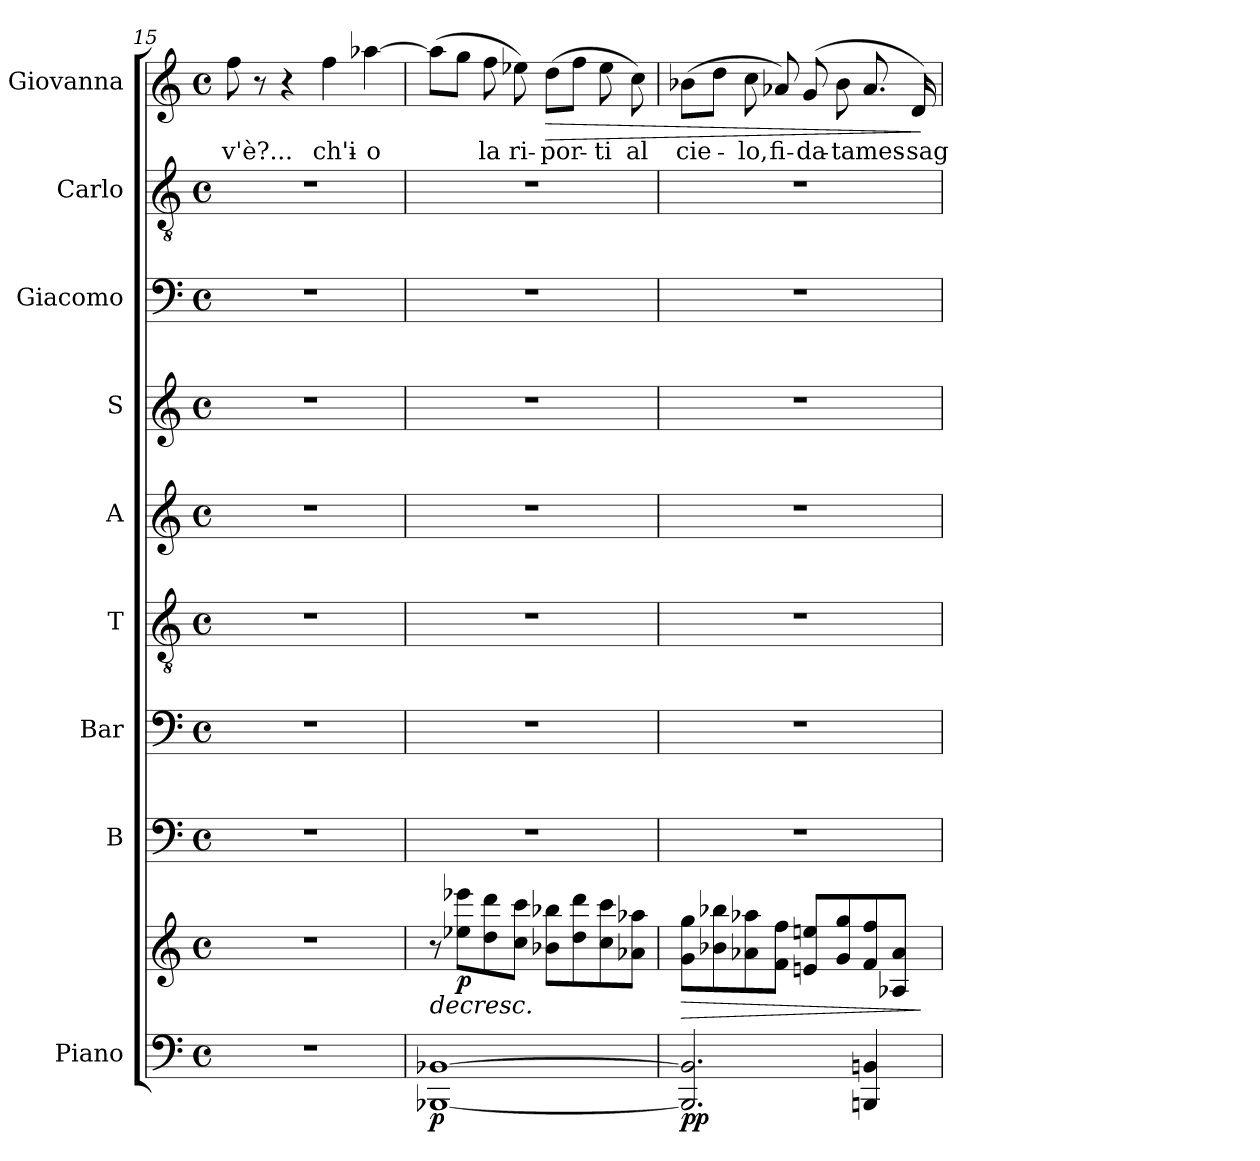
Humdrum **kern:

**kern	**kern	**dynam	**kern	**kern	**kern	**kern	**kern	**kern	**kern	**kern	**text	**dynam
*part9	*part9	*part9	*part8	*part7	*part6	*part5	*part4	*part3	*part2	*part1	*part1	*part1
*staff10	*staff9	*staff9/10	*staff8	*staff7	*staff6	*staff5	*staff4	*staff3	*staff2	*staff1	*staff1	*staff1
*I"Piano	*	*	*I"B	*I"Bar	*I"T	*I"A	*I"S	*I"Giacomo	*I"Carlo	*I"Giovanna	*	*
*I'Pno	*	*	*I'B	*I'Bar	*I'T	*I'A	*I'S	*	*	*I'V	*	*
*clefF4	*clefG2	*	*clefF4	*clefF4	*clefGv2	*clefG2	*clefG2	*clefF4	*clefGv2	*clefG2	*	*
*k[]	*k[]	*	*k[]	*k[]	*k[]	*k[]	*k[]	*k[]	*k[]	*k[]	*	*
*M4/4	*M4/4	*	*M4/4	*M4/4	*M4/4	*M4/4	*M4/4	*M4/4	*M4/4	*M4/4	*	*
*met(c)	*met(c)	*	*met(c)	*met(c)	*met(c)	*met(c)	*met(c)	*met(c)	*met(c)	*met(c)	*	*
=15	=15	=15	=15	=15	=15	=15	=15	=15	=15	=15	=15	=15
1r	1r	.	1r	1r	1r	1r	1r	1r	1r	8ff\	-v'è?...	.
.	.	.	.	.	.	.	.	.	.	8r	.	.
.	.	.	.	.	.	.	.	.	.	4r	.	.
.	.	.	.	.	.	.	.	.	.	4ff\	ch'i-	.
.	.	.	.	.	.	.	.	.	.	[4aa-X\	-o	.
=16	=16	=16	=16	=16	=16	=16	=16	=16	=16	=16	=16	=16
!	!	!LO:HP:b	!	!	!	!	!	!	!	!	!	!
!	!	!LO:DY:n=1:b=2	!	!	!	!	!	!	!	!	!	!
[1BBB-X [1BB-X	8r	> p	1r	1r	1r	1r	1r	1r	1r	(8aa-\L]	.	.
!	!	!LO:DY:n=2:b	!	!	!	!	!	!	!	!	!	!
.	8ee-X\ 8eee-X\L	p	.	.	.	.	.	.	.	8gg\J	.	.
.	8dd\ 8ddd\	.	.	.	.	.	.	.	.	8ff\	la	.
.	8cc\ 8ccc\J	.	.	.	.	.	.	.	.	8ee-X\)	ri-	.
!	!	!	!	!	!	!	!	!	!	!	!	!LO:HP:b
.	8b-X\ 8bb-X\L	.	.	.	.	.	.	.	.	(8dd\L	-por-	>
.	8dd\ 8ddd\	.	.	.	.	.	.	.	.	8ff\J	.	.
.	8cc\ 8ccc\	.	.	.	.	.	.	.	.	8ee-\	-ti	.
.	8a-X\ 8aa-X\J	.	.	.	.	.	.	.	.	8cc\)	al	.
.	.	]	.	.	.	.	.	.	.	.	.	.
=17	=17	=17	=17	=17	=17	=17	=17	=17	=17	=17	=17	=17
!	!	!LO:HP:b	!	!	!	!	!	!	!	!	!	!
!	!	!LO:DY:n=1:b=2	!	!	!	!	!	!	!	!	!	!
!	!	!LO:DY:n=2:b	!	!	!	!	!	!	!	!	!	!
2.BBB-/] 2.BB-/]	8g\ 8gg\L	> p p	1r	1r	1r	1r	1r	1r	1r	(8b-X\L	cie-	.
.	8b-X\ 8bb-X\	.	.	.	.	.	.	.	.	8dd\J	.	.
.	8a-X\ 8aa-X\	.	.	.	.	.	.	.	.	8cc\	-lo,	.
.	8f\ 8ff\J	.	.	.	.	.	.	.	.	8a-X/)	fi-	.
.	8en/ 8een/L	.	.	.	.	.	.	.	.	(8g/	-da-	.
.	8g/ 8gg/	.	.	.	.	.	.	.	.	8b-\	-ta	.
4BBBn/ 4BBn/	8f/ 8ff/	.	.	.	.	.	.	.	.	8.a-/	mes-	.
.	8A-X/ 8a-/J	.	.	.	.	.	.	.	.	.	.	.
.	.	.	.	.	.	.	.	.	.	16d/)	-sag-	.
.	.	]	.	.	.	.	.	.	.	.	.	]
=	=	=	=	=	=	=	=	=	=	=	=	=
*-	*-	*-	*-	*-	*-	*-	*-	*-	*-	*-	*-	*-
